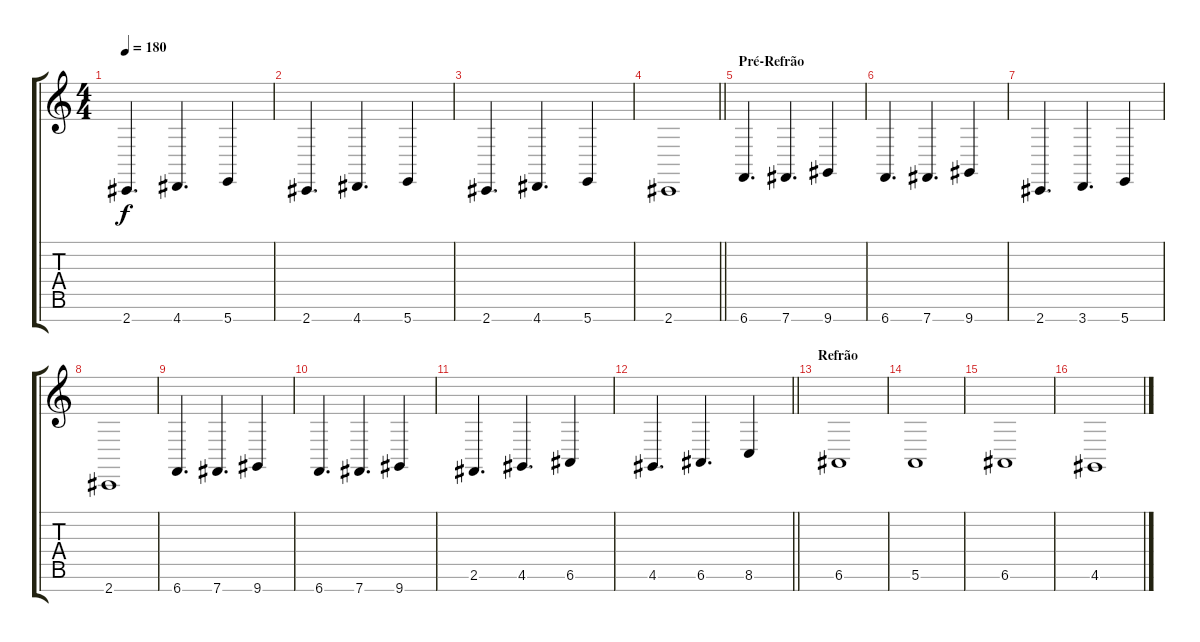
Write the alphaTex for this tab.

\track "" {instrument brightacousticpiano}
\staff {score tabs}
\tuning (E4 B3 G3 D3 A2 E2 B1) {hide}
\ts (4 4)
\tempo 180
\clef g2
\ks c
2.7.4{d dy f} 4.7.4{d} 5.7.4 |
2.7.4{d} 4.7.4{d} 5.7.4 |
2.7.4{d} 4.7.4{d} 5.7.4 |
\barLineRight lightlight
2.7.1 |
\section ("" "Pré-Refrão")
6.7.4{d} 7.7.4{d} 9.7.4 |
6.7.4{d} 7.7.4{d} 9.7.4 |
2.7.4{d} 3.7.4{d} 5.7.4 |
2.7.1 |
6.7.4{d} 7.7.4{d} 9.7.4 |
6.7.4{d} 7.7.4{d} 9.7.4 |
2.6.4{d} 4.6.4{d} 6.6.4 |
\barLineRight lightlight
4.6.4{d} 6.6.4{d} 8.6.4 |
\section ("" "Refrão")
6.6.1 |
5.6.1 |
6.6.1 |
4.6.1
